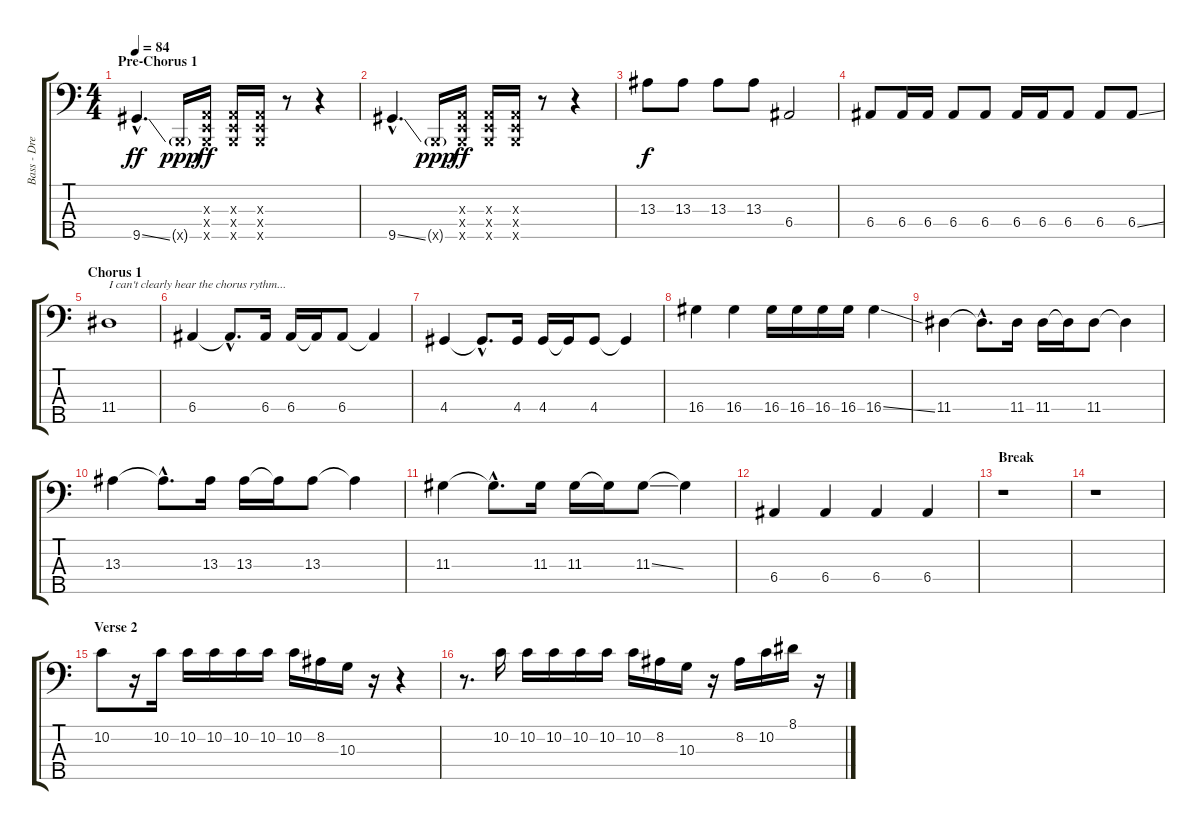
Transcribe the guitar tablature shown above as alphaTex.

\track ("Bass - Drew Roulette" "Bass - Dre") {instrument electricbassfinger}
\staff {score tabs}
\tuning (G2 D2 A1 E1 B0) {hide}
\ts (4 4)
\section ("" "Pre-Chorus 1")
\tempo 84
\clef f4
\ks c
9.5{ss hac}.4{d dy ff} 0.5{g x}.16{dy ppp} (0.3{x} 0.4{x} 0.5{x}).16{dy ff} (0.3{x} 0.4{x} 0.5{x}).16 (0.3{x} 0.4{x} 0.5{x}).16 r.8 r.4 |
9.5{ss hac}.4{d} 0.5{g x}.16{dy ppp} (0.3{x} 0.4{x} 0.5{x}).16{dy ff} (0.3{x} 0.4{x} 0.5{x}).16 (0.3{x} 0.4{x} 0.5{x}).16 r.8 r.4 |
13.3.8{dy f} 13.3.8 13.3.8 13.3.8 6.4.2 |
6.4.8 6.4.16 6.4.16 6.4.8 6.4.8 6.4.16 6.4.16 6.4.8 6.4.8 6.4{ss}.8 |
\section ("" "Chorus 1")
11.4.1{txt "I can't clearly hear the chorus rythm..."} |
6.4.4 6.4{hac t}.8{d} 6.4.16 6.4.16 6.4{t}.16 6.4.8 6.4{t}.4 |
4.4.4 4.4{hac t}.8{d} 4.4.16 4.4.16 4.4{t}.16 4.4.8 4.4{t}.4 |
16.4.4 16.4.4 16.4.16 16.4.16 16.4.16 16.4.16 16.4{ss}.4 |
11.4.4 11.4{hac t}.8{d} 11.4.16 11.4.16 11.4{t}.16 11.4.8 11.4{t}.4 |
13.3.4 13.3{hac t}.8{d} 13.3.16 13.3.16 13.3{t}.16 13.3.8 13.3{t}.4 |
11.3.4 11.3{hac t}.8{d} 11.3.16 11.3.16 11.3{t}.16 11.3{ss}.8 11.3{t}.4 |
6.4.4 6.4.4 6.4.4 6.4.4 |
\section ("" "Break")
r.1 |
r.1 |
\section ("" "Verse 2")
10.2.8 r.16 10.2.16 10.2.16 10.2.16 10.2.16 10.2.16 10.2.16 8.2.16 10.3.16 r.16 r.4 |
r.8{d} 10.2.16 10.2.16 10.2.16 10.2.16 10.2.16 10.2.16 8.2.16 10.3.16 r.16 8.2.16 10.2.16 8.1.16 r.16
